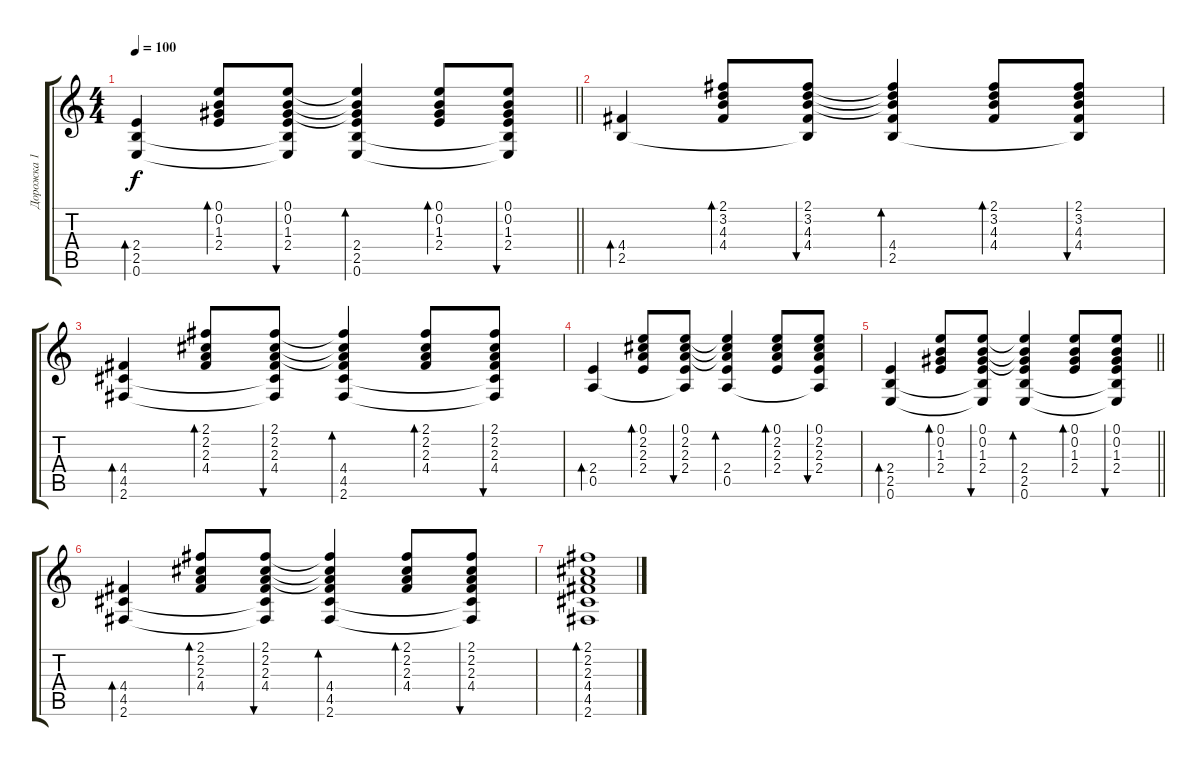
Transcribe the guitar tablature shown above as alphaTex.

\track ("Дорожка 1" "Дорожка 1") {instrument acousticguitarsteel}
\staff {score tabs}
\tuning (E4 B3 G3 D3 A2 E2) {hide}
\ts (4 4)
\tempo 100
\clef g2
\barLineRight lightlight
\ks c
(2.4 2.5 0.6).4{bd 60 dy f} (0.1 0.2 1.3 2.4).8{bd 60} (0.1 0.2 1.3 2.4 2.5{t} 0.6{t}).8{bu 60} (0.1{t} 0.2{t} 1.3{t} 2.4 2.5 0.6).4{bd 60} (0.1 0.2 1.3 2.4).8{bd 60} (0.1 0.2 1.3 2.4 2.5{t} 0.6{t}).8{bu 60} |
(4.4 2.5).4{bd 60} (2.1 3.2 4.3 4.4).8{bd 60} (2.1 3.2 4.3 4.4 2.5{t}).8{bu 60} (2.1{t} 3.2{t} 4.3{t} 4.4 2.5).4{bd 60} (2.1 3.2 4.3 4.4).8{bd 60} (2.1 3.2 4.3 4.4 2.5{t}).8{bu 60} |
(4.4 4.5 2.6).4{bd 60} (2.1 2.2 2.3 4.4).8{bd 60} (2.1 2.2 2.3 4.4 4.5{t} 2.6{t}).8{bu 60} (2.1{t} 2.2{t} 2.3{t} 4.4 4.5 2.6).4{bd 60} (2.1 2.2 2.3 4.4).8{bd 60} (2.1 2.2 2.3 4.4 4.5{t} 2.6{t}).8{bu 60} |
(2.4 0.5).4{bd 60} (0.1 2.2 2.3 2.4).8{bd 60} (0.1 2.2 2.3 2.4 0.5{t}).8{bu 60} (0.1{t} 2.2{t} 2.3{t} 2.4 0.5).4{bd 60} (0.1 2.2 2.3 2.4).8{bd 60} (0.1 2.2 2.3 2.4 0.5{t}).8{bu 60} |
\barLineRight lightlight
(2.4 2.5 0.6).4{bd 60} (0.1 0.2 1.3 2.4).8{bd 60} (0.1 0.2 1.3 2.4 2.5{t} 0.6{t}).8{bu 60} (0.1{t} 0.2{t} 1.3{t} 2.4 2.5 0.6).4{bd 60} (0.1 0.2 1.3 2.4).8{bd 60} (0.1 0.2 1.3 2.4 2.5{t} 0.6{t}).8{bu 60} |
(4.4 4.5 2.6).4{bd 60} (2.1 2.2 2.3 4.4).8{bd 60} (2.1 2.2 2.3 4.4 4.5{t} 2.6{t}).8{bu 60} (2.1{t} 2.2{t} 2.3{t} 4.4 4.5 2.6).4{bd 60} (2.1 2.2 2.3 4.4).8{bd 60} (2.1 2.2 2.3 4.4 4.5{t} 2.6{t}).8{bu 60} |
(2.1 2.2 2.3 4.4 4.5 2.6).1{bd 60}
